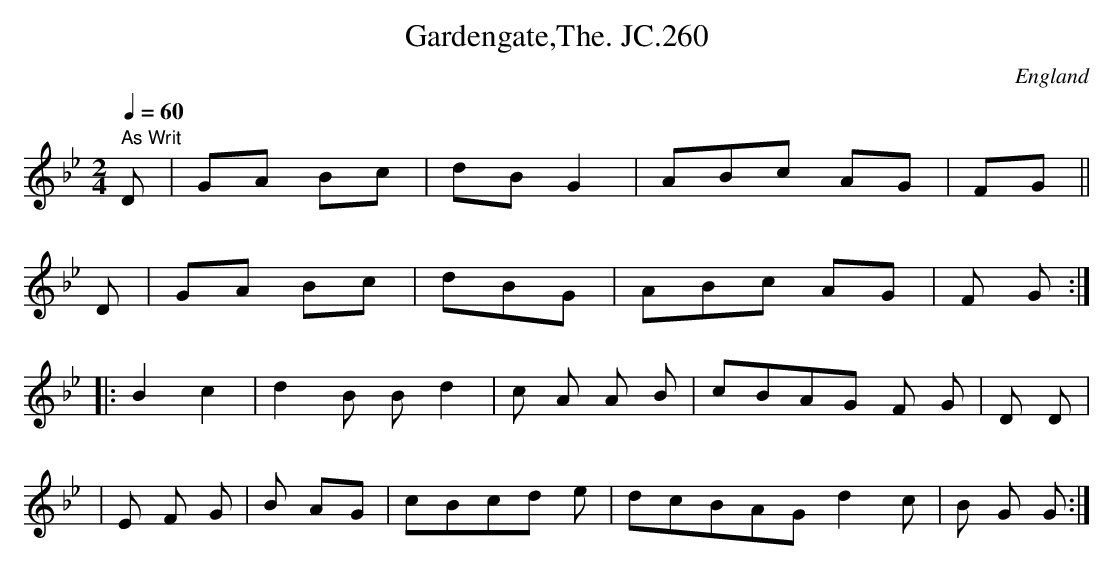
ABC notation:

X:1
T:Gardengate,The. JC.260
L:1/8
M:2/4
O:England
Q:1/4=60
K:Bb
" As Writ"D|\
GA Bc|dBG2|ABc AG|FG||!
D|GA Bc|dBG|ABc AG|F G:|!
|:B2c2|d2B Bd2|c A A B|cBAG F G|D D|!
|E F G|B AG|cBcd e|dcBAG d2c|B G G:|
